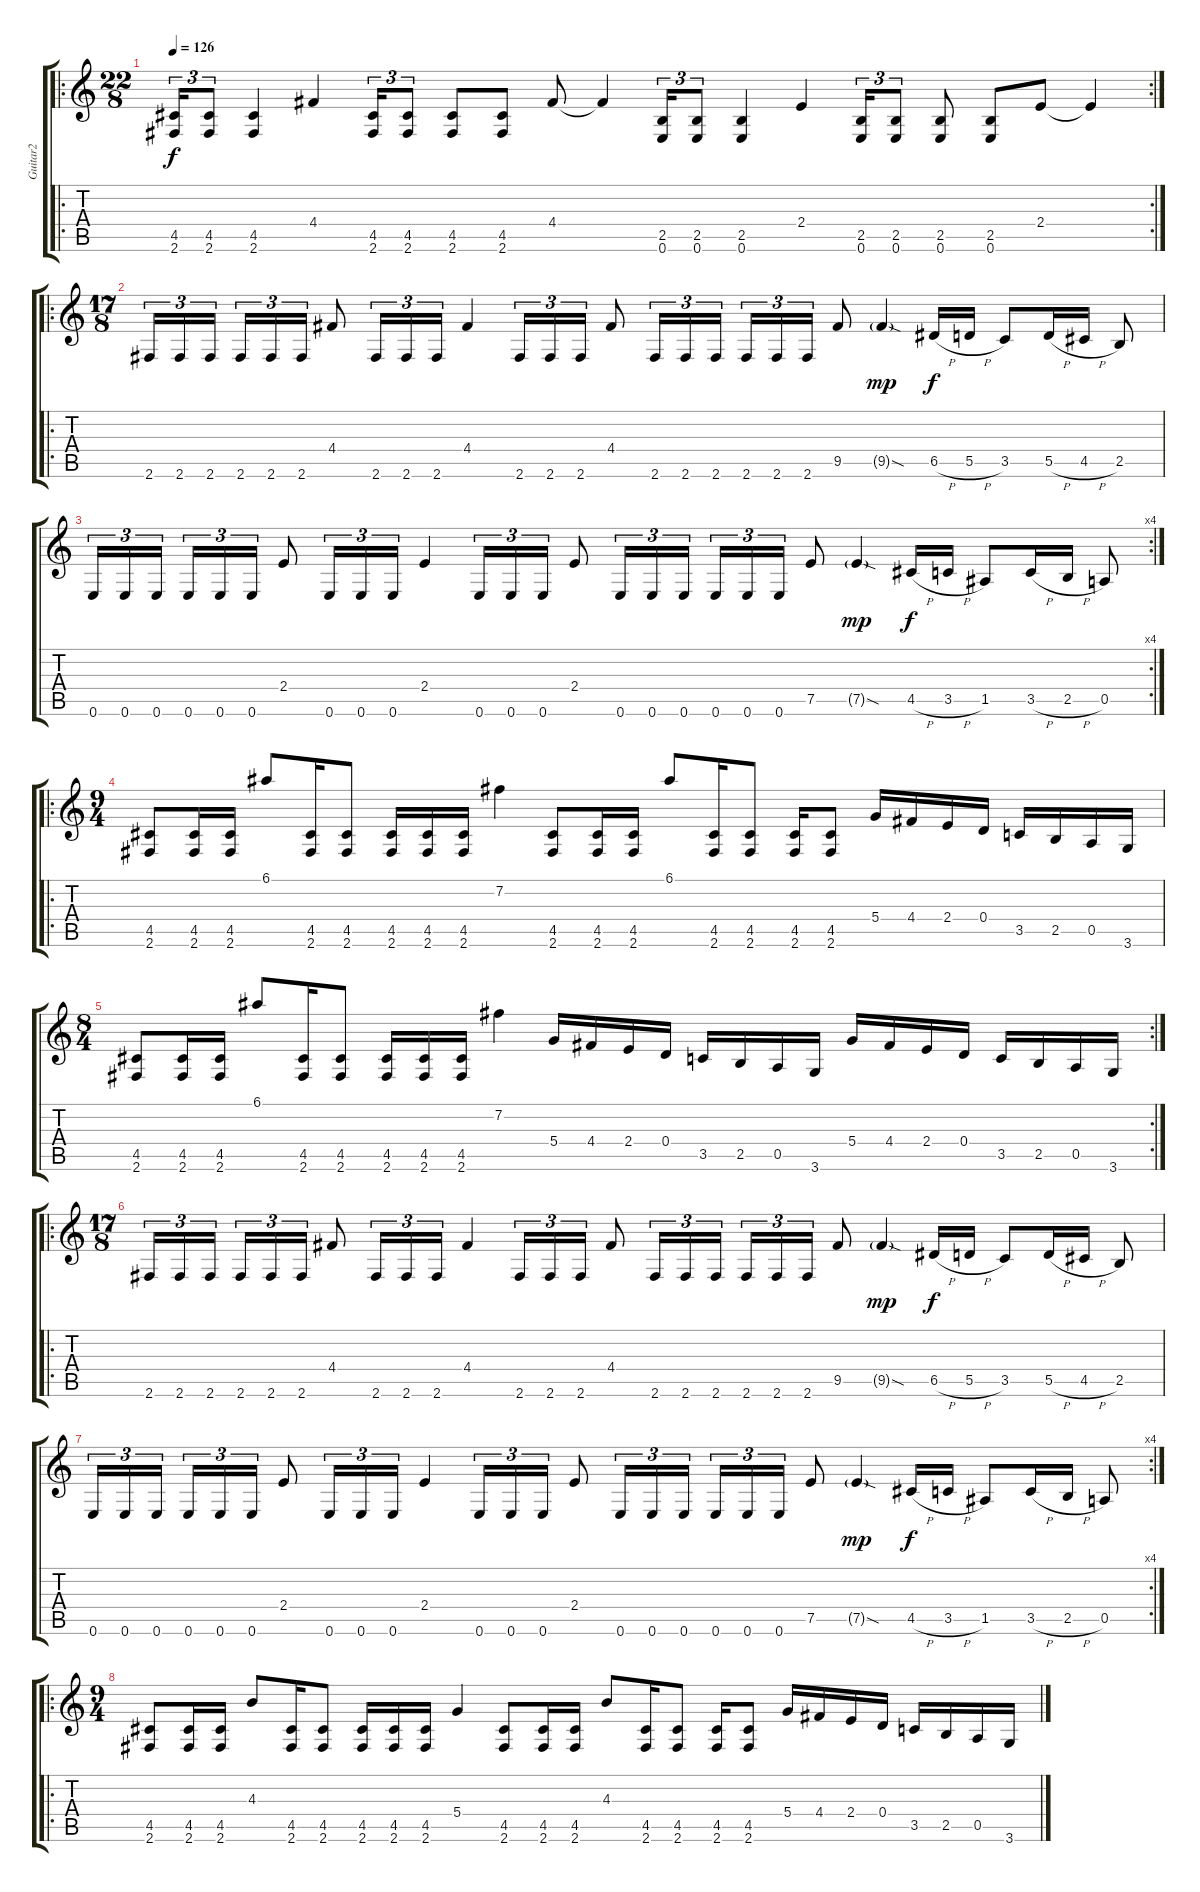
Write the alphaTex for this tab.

\track ("Guitar2" "Guitar2") {instrument distortionguitar}
\staff {score tabs}
\tuning (E4 B3 G3 D3 A2 E2) {hide}
\ro
\rc 2
\ts (22 8)
\tempo 126
\clef g2
\ks c
(4.5 2.6).16{tu (3 2) dy f} (4.5 2.6).8{tu (3 2)} (4.5 2.6).4 4.4.4 (4.5 2.6).16{tu (3 2)} (4.5 2.6).8{tu (3 2)} (4.5 2.6).8 (4.5 2.6).8 4.4.8 4.4{t}.4 (2.5 0.6).16{tu (3 2)} (2.5 0.6).8{tu (3 2)} (2.5 0.6).4 2.4.4 (2.5 0.6).16{tu (3 2)} (2.5 0.6).8{tu (3 2)} (2.5 0.6).8 (2.5 0.6).8 2.4.8 2.4{t}.4 |
\ro
\ts (17 8)
2.6.16{tu (3 2)} 2.6.16{tu (3 2)} 2.6.16{tu (3 2)} 2.6.16{tu (3 2)} 2.6.16{tu (3 2)} 2.6.16{tu (3 2)} 4.4.8 2.6.16{tu (3 2)} 2.6.16{tu (3 2)} 2.6.16{tu (3 2)} 4.4.4 2.6.16{tu (3 2)} 2.6.16{tu (3 2)} 2.6.16{tu (3 2)} 4.4.8 2.6.16{tu (3 2)} 2.6.16{tu (3 2)} 2.6.16{tu (3 2)} 2.6.16{tu (3 2)} 2.6.16{tu (3 2)} 2.6.16{tu (3 2)} 9.5.8 9.5{sod g}.4{dy mp} 6.5{h}.16{dy f} 5.5{h}.16 3.5.8 5.5{h}.16 4.5{h}.16 2.5.8 |
\rc 4
0.6.16{tu (3 2)} 0.6.16{tu (3 2)} 0.6.16{tu (3 2)} 0.6.16{tu (3 2)} 0.6.16{tu (3 2)} 0.6.16{tu (3 2)} 2.4.8 0.6.16{tu (3 2)} 0.6.16{tu (3 2)} 0.6.16{tu (3 2)} 2.4.4 0.6.16{tu (3 2)} 0.6.16{tu (3 2)} 0.6.16{tu (3 2)} 2.4.8 0.6.16{tu (3 2)} 0.6.16{tu (3 2)} 0.6.16{tu (3 2)} 0.6.16{tu (3 2)} 0.6.16{tu (3 2)} 0.6.16{tu (3 2)} 7.5.8 7.5{sod g}.4{dy mp} 4.5{h}.16{dy f} 3.5{h}.16 1.5.8 3.5{h}.16 2.5{h}.16 0.5.8 |
\ro
\ts (9 4)
(4.5 2.6).8 (4.5 2.6).16 (4.5 2.6).16 6.1.8 (4.5 2.6).16 (4.5 2.6).8 (4.5 2.6).16 (4.5 2.6).16 (4.5 2.6).16 7.2.4 (4.5 2.6).8 (4.5 2.6).16 (4.5 2.6).16 6.1.8 (4.5 2.6).16 (4.5 2.6).8 (4.5 2.6).16 (4.5 2.6).8 5.4.16 4.4.16 2.4.16 0.4.16 3.5.16 2.5.16 0.5.16 3.6.16 |
\rc 2
\ts (8 4)
(4.5 2.6).8 (4.5 2.6).16 (4.5 2.6).16 6.1.8 (4.5 2.6).16 (4.5 2.6).8 (4.5 2.6).16 (4.5 2.6).16 (4.5 2.6).16 7.2.4 5.4.16 4.4.16 2.4.16 0.4.16 3.5.16 2.5.16 0.5.16 3.6.16 5.4.16 4.4.16 2.4.16 0.4.16 3.5.16 2.5.16 0.5.16 3.6.16 |
\ro
\ts (17 8)
2.6.16{tu (3 2)} 2.6.16{tu (3 2)} 2.6.16{tu (3 2)} 2.6.16{tu (3 2)} 2.6.16{tu (3 2)} 2.6.16{tu (3 2)} 4.4.8 2.6.16{tu (3 2)} 2.6.16{tu (3 2)} 2.6.16{tu (3 2)} 4.4.4 2.6.16{tu (3 2)} 2.6.16{tu (3 2)} 2.6.16{tu (3 2)} 4.4.8 2.6.16{tu (3 2)} 2.6.16{tu (3 2)} 2.6.16{tu (3 2)} 2.6.16{tu (3 2)} 2.6.16{tu (3 2)} 2.6.16{tu (3 2)} 9.5.8 9.5{sod g}.4{dy mp} 6.5{h}.16{dy f} 5.5{h}.16 3.5.8 5.5{h}.16 4.5{h}.16 2.5.8 |
\rc 4
0.6.16{tu (3 2)} 0.6.16{tu (3 2)} 0.6.16{tu (3 2)} 0.6.16{tu (3 2)} 0.6.16{tu (3 2)} 0.6.16{tu (3 2)} 2.4.8 0.6.16{tu (3 2)} 0.6.16{tu (3 2)} 0.6.16{tu (3 2)} 2.4.4 0.6.16{tu (3 2)} 0.6.16{tu (3 2)} 0.6.16{tu (3 2)} 2.4.8 0.6.16{tu (3 2)} 0.6.16{tu (3 2)} 0.6.16{tu (3 2)} 0.6.16{tu (3 2)} 0.6.16{tu (3 2)} 0.6.16{tu (3 2)} 7.5.8 7.5{sod g}.4{dy mp} 4.5{h}.16{dy f} 3.5{h}.16 1.5.8 3.5{h}.16 2.5{h}.16 0.5.8 |
\ro
\ts (9 4)
(4.5 2.6).8 (4.5 2.6).16 (4.5 2.6).16 4.3.8 (4.5 2.6).16 (4.5 2.6).8 (4.5 2.6).16 (4.5 2.6).16 (4.5 2.6).16 5.4.4 (4.5 2.6).8 (4.5 2.6).16 (4.5 2.6).16 4.3.8 (4.5 2.6).16 (4.5 2.6).8 (4.5 2.6).16 (4.5 2.6).8 5.4.16 4.4.16 2.4.16 0.4.16 3.5.16 2.5.16 0.5.16 3.6.16
